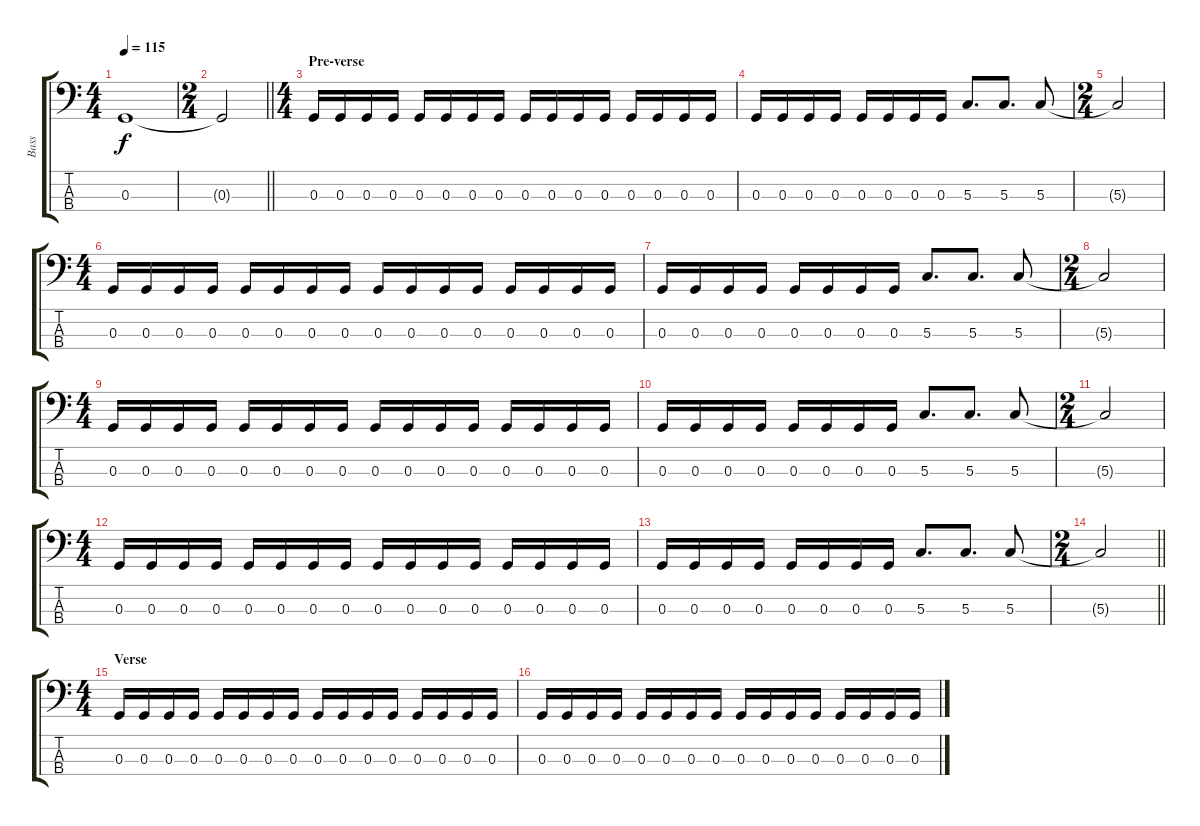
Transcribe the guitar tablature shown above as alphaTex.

\track ("Bass" "Bass") {instrument electricbasspick}
\staff {score tabs}
\tuning (F2 C2 G1 D1) {hide}
\ts (4 4)
\tempo 115
\clef f4
\ks c
0.3{t}.1{dy f} |
\ts (2 4)
\barLineRight lightlight
0.3{t}.2 |
\ts (4 4)
\section ("" "Pre-verse")
0.3.16 0.3.16 0.3.16 0.3.16 0.3.16 0.3.16 0.3.16 0.3.16 0.3.16 0.3.16 0.3.16 0.3.16 0.3.16 0.3.16 0.3.16 0.3.16 |
0.3.16 0.3.16 0.3.16 0.3.16 0.3.16 0.3.16 0.3.16 0.3.16 5.3.8{d} 5.3.8{d} 5.3.8 |
\ts (2 4)
5.3{t}.2 |
\ts (4 4)
0.3.16 0.3.16 0.3.16 0.3.16 0.3.16 0.3.16 0.3.16 0.3.16 0.3.16 0.3.16 0.3.16 0.3.16 0.3.16 0.3.16 0.3.16 0.3.16 |
0.3.16 0.3.16 0.3.16 0.3.16 0.3.16 0.3.16 0.3.16 0.3.16 5.3.8{d} 5.3.8{d} 5.3.8 |
\ts (2 4)
5.3{t}.2 |
\ts (4 4)
0.3.16 0.3.16 0.3.16 0.3.16 0.3.16 0.3.16 0.3.16 0.3.16 0.3.16 0.3.16 0.3.16 0.3.16 0.3.16 0.3.16 0.3.16 0.3.16 |
0.3.16 0.3.16 0.3.16 0.3.16 0.3.16 0.3.16 0.3.16 0.3.16 5.3.8{d} 5.3.8{d} 5.3.8 |
\ts (2 4)
5.3{t}.2 |
\ts (4 4)
0.3.16 0.3.16 0.3.16 0.3.16 0.3.16 0.3.16 0.3.16 0.3.16 0.3.16 0.3.16 0.3.16 0.3.16 0.3.16 0.3.16 0.3.16 0.3.16 |
0.3.16 0.3.16 0.3.16 0.3.16 0.3.16 0.3.16 0.3.16 0.3.16 5.3.8{d} 5.3.8{d} 5.3.8 |
\ts (2 4)
\barLineRight lightlight
5.3{t}.2 |
\ts (4 4)
\section ("" "Verse")
0.3.16 0.3.16 0.3.16 0.3.16 0.3.16 0.3.16 0.3.16 0.3.16 0.3.16 0.3.16 0.3.16 0.3.16 0.3.16 0.3.16 0.3.16 0.3.16 |
0.3.16 0.3.16 0.3.16 0.3.16 0.3.16 0.3.16 0.3.16 0.3.16 0.3.16 0.3.16 0.3.16 0.3.16 0.3.16 0.3.16 0.3.16 0.3.16
